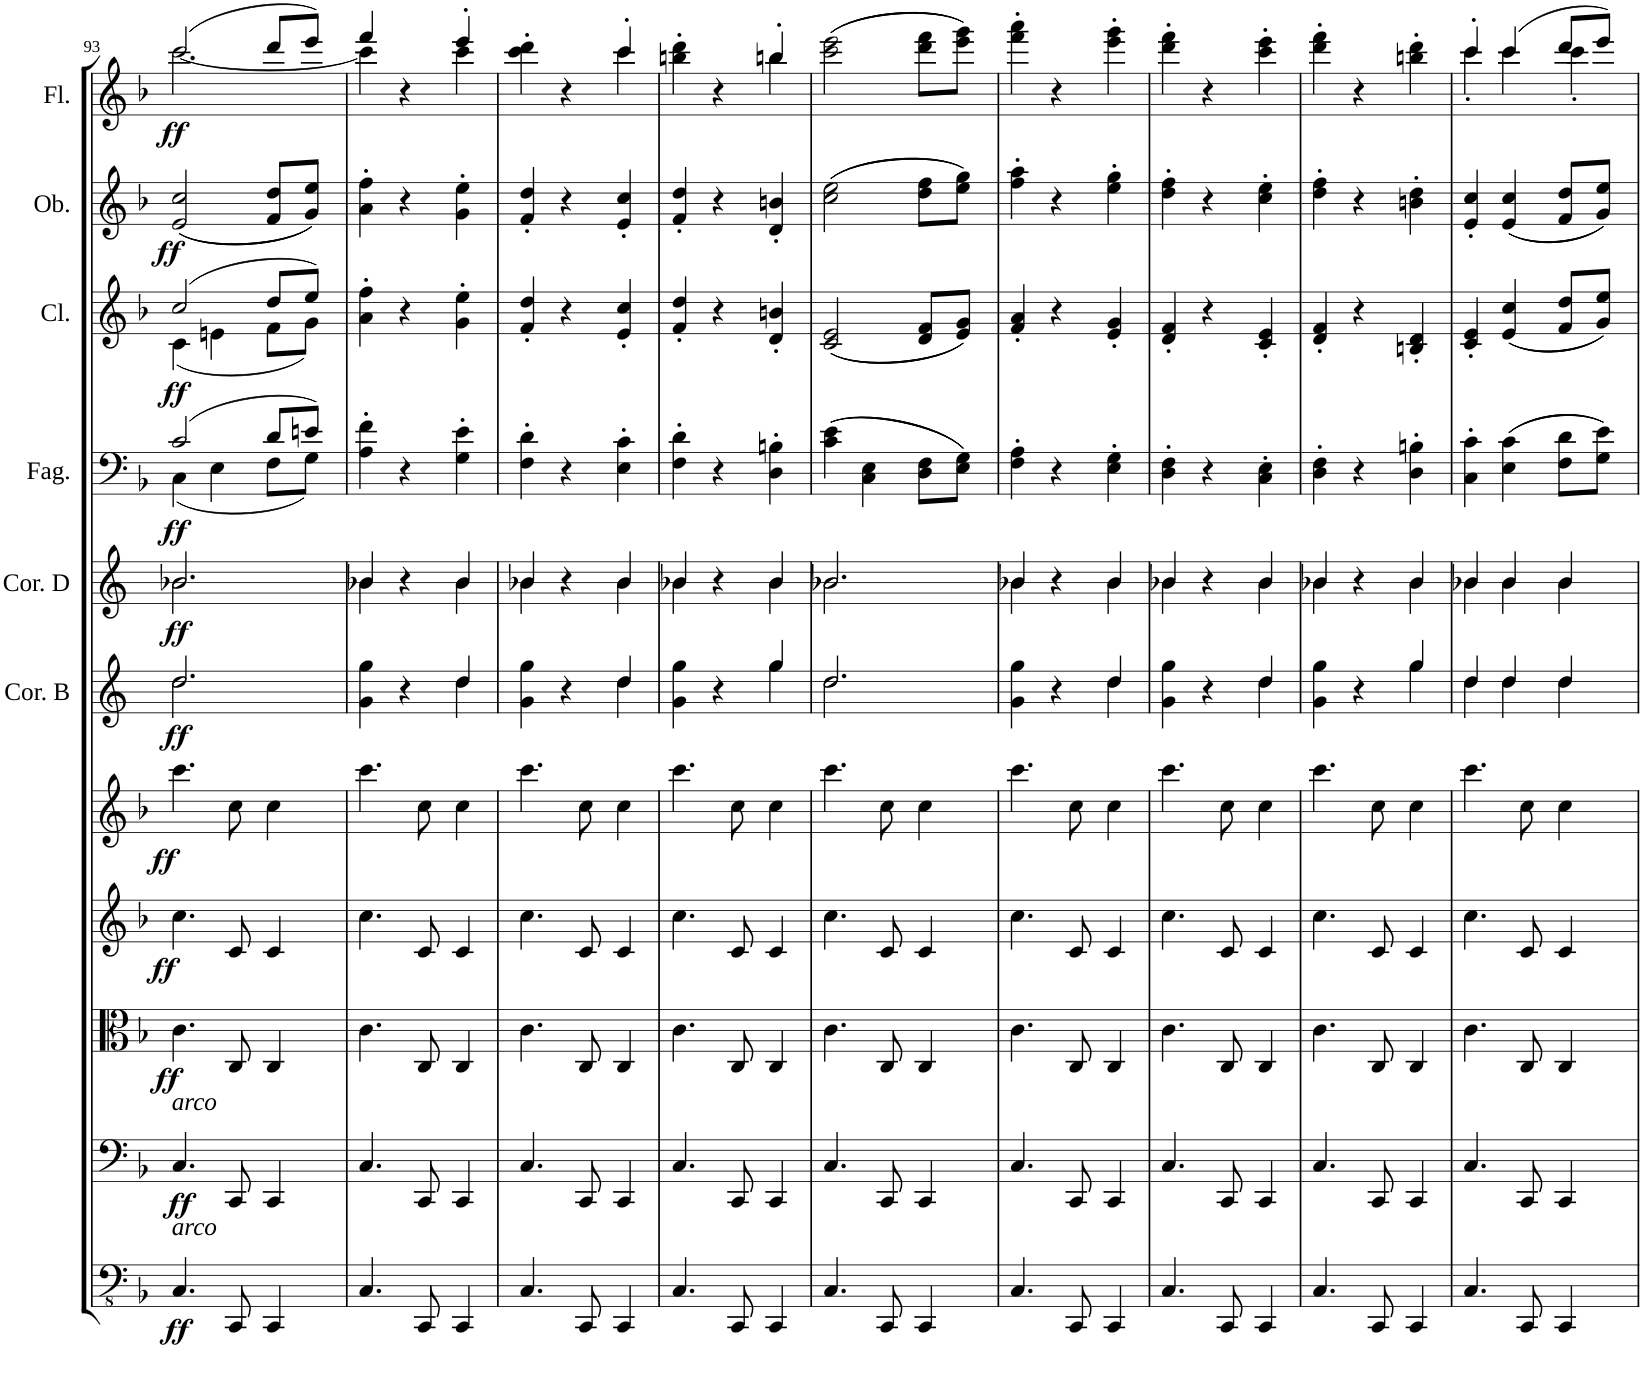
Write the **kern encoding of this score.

**kern	**dynam	**kern	**dynam	**kern	**dynam	**kern	**dynam	**kern	**dynam	**kern	**dynam	**kern	**dynam	**kern	**dynam	**kern	**dynam	**kern	**dynam	**kern	**dynam
*part11	*part11	*part10	*part10	*part9	*part9	*part8	*part8	*part7	*part7	*part6	*part6	*part5	*part5	*part4	*part4	*part3	*part3	*part2	*part2	*part1	*part1
*staff11	*staff11	*staff10	*staff10	*staff9	*staff9	*staff8	*staff8	*staff7	*staff7	*staff6	*staff6	*staff5	*staff5	*staff4	*staff4	*staff3	*staff3	*staff2	*staff2	*staff1	*staff1
*I"Basso	*	*I"Violoncello	*	*I"Viola	*	*I"Violino II	*	*I"Violino I	*	*I"Corni in B	*	*I"Corni in D	*	*I"Fagotti	*	*I"Clarinetti in C	*	*I"Oboi	*	*I"Flauti	*
*	*	*	*	*	*	*	*	*	*	*I'Cor. B	*	*I'Cor. D	*	*I'Fag.	*	*I'Cl.	*	*I'Ob.	*	*I'Fl.	*
!!LO:PB:g=z
*clefFv4	*	*clefF4	*	*clefC3	*	*clefG2	*	*clefG2	*	*clefG2	*	*clefG2	*	*clefF4	*	*clefG2	*	*clefG2	*	*clefG2	*
*	*	*	*	*	*	*	*	*	*	*Trd1c2	*	*Trd6c10	*	*	*	*Trd1c2	*	*	*	*	*
*k[b-]	*	*k[b-]	*	*k[b-]	*	*k[b-]	*	*k[b-]	*	*k[f#]	*	*k[b-e-a-]	*	*k[b-]	*	*k[b-]	*	*k[b-]	*	*k[b-]	*
*M3/4	*	*M3/4	*	*M3/4	*	*M3/4	*	*M3/4	*	*M3/4	*	*M3/4	*	*M3/4	*	*M3/4	*	*M3/4	*	*M3/4	*
=93	=93	=93	=93	=93	=93	=93	=93	=93	=93	=93	=93	=93	=93	=93	=93	=93	=93	=93	=93	=93	=93
*	*	*	*	*	*	*	*	*	*	*^	*	*^	*	*^	*	*^	*	*	*	*^	*
!	!	!LO:TX:a:i:t=arco	!	!	!	!	!	!	!	!	!	!	!	!	!	!	!	!	!	!	!	!	!	!	!	!
!LO:TX:a:i:t=arco	!	!	!	!	!	!	!	!	!	!	!	!	!	!	!	!	!	!	!	!	!	!	!	!	!	!
!	!LO:DY:b	!	!LO:DY:b	!	!LO:DY:b	!	!LO:DY:b	!	!LO:DY:b	!	!	!LO:DY:b	!	!	!LO:DY:b	!	!	!LO:DY:b	!	!	!LO:DY:b	!	!LO:DY:b	!	!	!LO:DY:b
4.CC'/	ff	4.C'/	ff	4.c'\	ff	4.cc'\	ff	4.ccc'\	ff	2.dd/	2.dd\	ff	2.b-X/	2.b-\	ff	(2c/	(4C\	ff	(2cc/	(4c\	ff	((2e/ 2cc/	ff	(2ccc/	[2.ccc\	ff
.	.	.	.	.	.	.	.	.	.	.	.	.	.	.	.	.	4E\	.	.	4en\	.	.	.	.	.	.
8CCC'/	.	8CC'/	.	8C'/	.	8c'/	.	8cc'\	.	.	.	.	.	.	.	.	.	.	.	.	.	.	.	.	.	.
4CCC'/	.	4CC'/	.	4C'/	.	4c'/	.	4cc'\	.	.	.	.	.	.	.	8d/L	8F\L	.	8dd/L	8f\L	.	8f/ 8dd/L	.	8ddd/L	.	.
.	.	.	.	.	.	.	.	.	.	.	.	.	.	.	.	8en/J)	8G\J)	.	8ee/J)	8g\J)	.	8g/ 8ee/J))	.	8eee/J)	.	.
*	*	*	*	*	*	*	*	*	*	*	*	*	*	*	*	*v	*v	*	*	*	*	*	*	*	*	*
*	*	*	*	*	*	*	*	*	*	*	*	*	*	*	*	*	*	*v	*v	*	*	*	*	*	*
=94	=94	=94	=94	=94	=94	=94	=94	=94	=94	=94	=94	=94	=94	=94	=94	=94	=94	=94	=94	=94	=94	=94	=94	=94
4.CC'/	.	4.C'/	.	4.c'\	.	4.cc'\	.	4.ccc'\	.	4g\' 4gg\'	2ryy	.	4b-X'/	4b-'\	.	4A\' 4f\'	.	4a\' 4ff\'	.	4a\' 4ff\'	.	4fff/	4ccc\]	.
.	.	.	.	.	.	.	.	.	.	4r	.	.	4r	4ryy	.	4r	.	4r	.	4r	.	4r	4ryy	.
8CCC'/	.	8CC'/	.	8C'/	.	8c'/	.	8cc'\	.	.	.	.	.	.	.	.	.	.	.	.	.	.	.	.
4CCC'/	.	4CC'/	.	4C'/	.	4c'/	.	4cc'\	.	4dd'/	4dd'\	.	4b-'/	4b-'\	.	4G\' 4e\'	.	4g\' 4ee\'	.	4g\' 4ee\'	.	4eee'/	4ccc'\	.
=95	=95	=95	=95	=95	=95	=95	=95	=95	=95	=95	=95	=95	=95	=95	=95	=95	=95	=95	=95	=95	=95	=95	=95	=95
4.CC'/	.	4.C'/	.	4.c'\	.	4.cc'\	.	4.ccc'\	.	4g\' 4gg\'	2ryy	.	4b-X'/	4b-'\	.	4F\' 4d\'	.	4f/' 4dd/'	.	4f/' 4dd/'	.	4ccc\'> 4ddd\'>	2ryy	.
.	.	.	.	.	.	.	.	.	.	4r	.	.	4r	4ryy	.	4r	.	4r	.	4r	.	4r	.	.
8CCC'/	.	8CC'/	.	8C'/	.	8c'/	.	8cc'\	.	.	.	.	.	.	.	.	.	.	.	.	.	.	.	.
4CCC'/	.	4CC'/	.	4C'/	.	4c'/	.	4cc'\	.	4dd'/	4dd'\	.	4b-'/	4b-'\	.	4E\' 4c\'	.	4e/' 4cc/'	.	4e/' 4cc/'	.	4ccc'/	4ccc'\	.
=96	=96	=96	=96	=96	=96	=96	=96	=96	=96	=96	=96	=96	=96	=96	=96	=96	=96	=96	=96	=96	=96	=96	=96	=96
4.CC'/	.	4.C'/	.	4.c'\	.	4.cc'\	.	4.ccc'\	.	4g\' 4gg\'	2ryy	.	4b-X'/	4b-'\	.	4F\' 4d\'	.	4f/' 4dd/'	.	4f/' 4dd/'	.	4bbn\'> 4ddd\'>	2ryy	.
.	.	.	.	.	.	.	.	.	.	4r	.	.	4r	4ryy	.	4r	.	4r	.	4r	.	4r	.	.
8CCC'/	.	8CC'/	.	8C'/	.	8c'/	.	8cc'\	.	.	.	.	.	.	.	.	.	.	.	.	.	.	.	.
4CCC'/	.	4CC'/	.	4C'/	.	4c'/	.	4cc'\	.	4gg'/	4gg'\	.	4b-'/	4b-'\	.	4D\' 4Bn\'	.	4d/' 4bn/'	.	4d/' 4bn/'	.	4bbn'/	4bb'\	.
*	*	*	*	*	*	*	*	*	*	*	*	*	*	*	*	*	*	*	*	*	*	*v	*v	*
=97	=97	=97	=97	=97	=97	=97	=97	=97	=97	=97	=97	=97	=97	=97	=97	=97	=97	=97	=97	=97	=97	=97	=97
4.CC'/	.	4.C'/	.	4.c'\	.	4.cc'\	.	4.ccc'\	.	2.dd/	2.dd\	.	2.b-X/	2.b-\	.	((4c\ 4e\	.	((2c/ 2e/	.	((2cc\ 2ee\	.	((2ccc\ 2eee\	.
.	.	.	.	.	.	.	.	.	.	.	.	.	.	.	.	4C\ 4E\	.	.	.	.	.	.	.
8CCC'/	.	8CC'/	.	8C'/	.	8c'/	.	8cc'\	.	.	.	.	.	.	.	.	.	.	.	.	.	.	.
4CCC'/	.	4CC'/	.	4C'/	.	4c'/	.	4cc'\	.	.	.	.	.	.	.	8D\ 8F\L	.	8d/ 8f/L	.	8dd\ 8ff\L	.	8ddd\ 8fff\L	.
.	.	.	.	.	.	.	.	.	.	.	.	.	.	.	.	8E\ 8G\J))	.	8e/ 8g/J))	.	8ee\ 8gg\J))	.	8eee\ 8ggg\J))	.
=98	=98	=98	=98	=98	=98	=98	=98	=98	=98	=98	=98	=98	=98	=98	=98	=98	=98	=98	=98	=98	=98	=98	=98
4.CC'/	.	4.C'/	.	4.c'\	.	4.cc'\	.	4.ccc'\	.	4g\' 4gg\'	2ryy	.	4b-X'/	4b-'\	.	4F\' 4A\'	.	4f/' 4a/'	.	4ff\' 4aa\'	.	4fff\' 4aaa\'	.
.	.	.	.	.	.	.	.	.	.	4r	.	.	4r	4ryy	.	4r	.	4r	.	4r	.	4r	.
8CCC'/	.	8CC'/	.	8C'/	.	8c'/	.	8cc'\	.	.	.	.	.	.	.	.	.	.	.	.	.	.	.
4CCC'/	.	4CC'/	.	4C'/	.	4c'/	.	4cc'\	.	4dd'/	4dd'\	.	4b-'/	4b-'\	.	4E\' 4G\'	.	4e/' 4g/'	.	4ee\' 4gg\'	.	4eee\' 4ggg\'	.
=99	=99	=99	=99	=99	=99	=99	=99	=99	=99	=99	=99	=99	=99	=99	=99	=99	=99	=99	=99	=99	=99	=99	=99
4.CC'/	.	4.C'/	.	4.c'\	.	4.cc'\	.	4.ccc'\	.	4g\' 4gg\'	2ryy	.	4b-X'/	4b-'\	.	4D\' 4F\'	.	4d/' 4f/'	.	4dd\' 4ff\'	.	4ddd\' 4fff\'	.
.	.	.	.	.	.	.	.	.	.	4r	.	.	4r	4ryy	.	4r	.	4r	.	4r	.	4r	.
8CCC'/	.	8CC'/	.	8C'/	.	8c'/	.	8cc'\	.	.	.	.	.	.	.	.	.	.	.	.	.	.	.
4CCC'/	.	4CC'/	.	4C'/	.	4c'/	.	4cc'\	.	4dd'/	4dd'\	.	4b-'/	4b-'\	.	4C\' 4E\'	.	4c/' 4e/'	.	4cc\' 4ee\'	.	4ccc\' 4eee\'	.
=100	=100	=100	=100	=100	=100	=100	=100	=100	=100	=100	=100	=100	=100	=100	=100	=100	=100	=100	=100	=100	=100	=100	=100
4.CC'/	.	4.C'/	.	4.c'\	.	4.cc'\	.	4.ccc'\	.	4g\' 4gg\'	2ryy	.	4b-X'/	4b-'\	.	4D\' 4F\'	.	4d/' 4f/'	.	4dd\' 4ff\'	.	4ddd\' 4fff\'	.
.	.	.	.	.	.	.	.	.	.	4r	.	.	4r	4ryy	.	4r	.	4r	.	4r	.	4r	.
8CCC'/	.	8CC'/	.	8C'/	.	8c'/	.	8cc'\	.	.	.	.	.	.	.	.	.	.	.	.	.	.	.
4CCC'/	.	4CC'/	.	4C'/	.	4c'/	.	4cc'\	.	4gg'/	4gg'\	.	4b-'/	4b-'\	.	4D\' 4Bn\'	.	4Bn/' 4d/'	.	4bn\' 4dd\'	.	4bbn\' 4ddd\'	.
=101	=101	=101	=101	=101	=101	=101	=101	=101	=101	=101	=101	=101	=101	=101	=101	=101	=101	=101	=101	=101	=101	=101	=101
*	*	*	*	*	*	*	*	*	*	*	*	*	*	*	*	*	*	*	*	*	*	*^	*
4.CC'/	.	4.C'/	.	4.c'\	.	4.cc'\	.	4.ccc'\	.	4dd'/	4dd'\	.	4b-X'/	4b-'\	.	4C\' 4c\'	.	4c/' 4e/'	.	4e/' 4cc/'	.	4ccc'/	4ccc'\	.
.	.	.	.	.	.	.	.	.	.	4dd'/	4dd'\	.	4b-'/	4b-'\	.	((4E\ 4c\	.	((4e/ 4cc/	.	((4e/ 4cc/	.	(4ccc/	4ccc\	.
8CCC'/	.	8CC'/	.	8C'/	.	8c'/	.	8cc'\	.	.	.	.	.	.	.	.	.	.	.	.	.	.	.	.
4CCC'/	.	4CC'/	.	4C'/	.	4c'/	.	4cc'\	.	4dd'/	4dd'\	.	4b-'/	4b-'\	.	8F\ 8d\L	.	8f/ 8dd/L	.	8f/ 8dd/L	.	8ddd/L	4ccc'\	.
.	.	.	.	.	.	.	.	.	.	.	.	.	.	.	.	8G\ 8e\J))	.	8g/ 8ee/J))	.	8g/ 8ee/J))	.	8eee/J)	.	.
*	*	*	*	*	*	*	*	*	*	*v	*v	*	*	*	*	*	*	*	*	*	*	*v	*v	*
*	*	*	*	*	*	*	*	*	*	*	*	*v	*v	*	*	*	*	*	*	*	*	*
=	=	=	=	=	=	=	=	=	=	=	=	=	=	=	=	=	=	=	=	=	=
*-	*-	*-	*-	*-	*-	*-	*-	*-	*-	*-	*-	*-	*-	*-	*-	*-	*-	*-	*-	*-	*-
